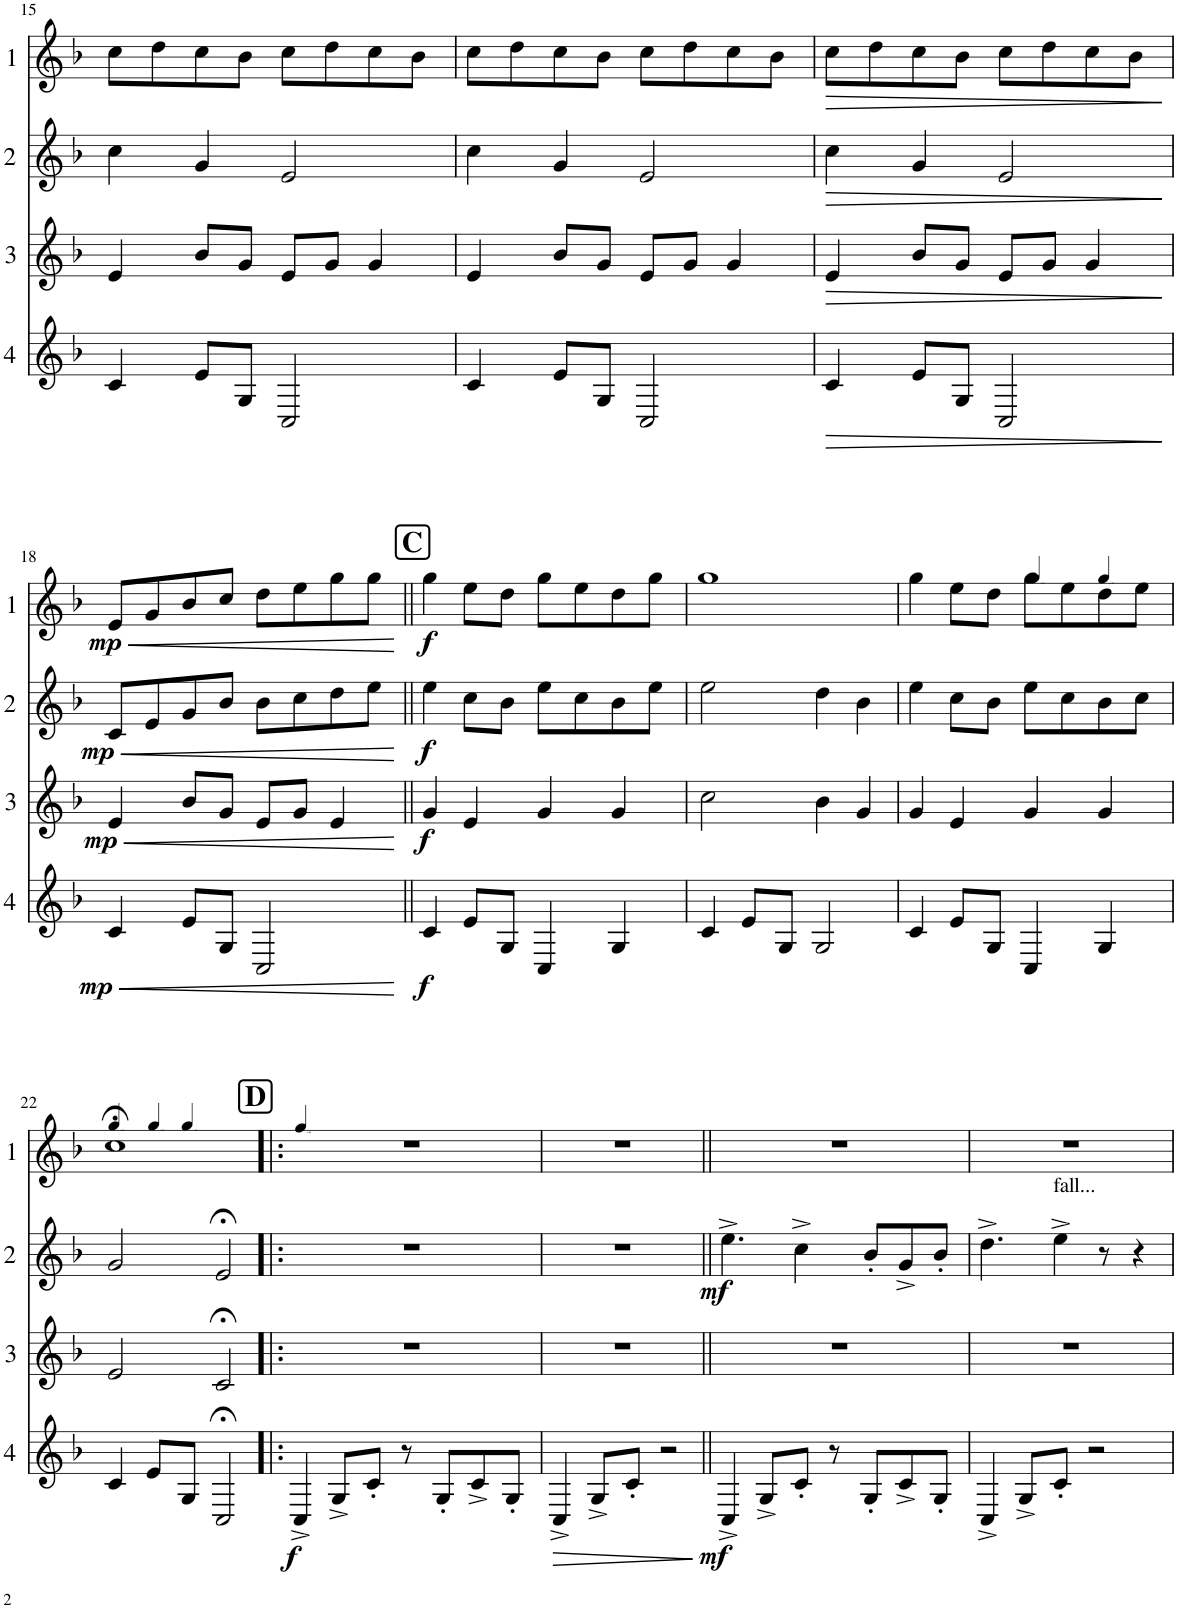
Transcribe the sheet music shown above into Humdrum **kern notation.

**kern	**dynam	**kern	**dynam	**kern	**dynam	**kern	**dynam
*part4	*part4	*part3	*part3	*part2	*part2	*part1	*part1
*staff4	*staff4	*staff3	*staff3	*staff2	*staff2	*staff1	*staff1
*I"Cor 4	*	*I"Cor 3	*	*I"Cor 2	*	*I"Cor 1	*
!!LO:PB:g=z
*clefG2	*	*clefG2	*	*clefG2	*	*clefG2	*
*Trd4c7	*	*Trd4c7	*	*Trd4c7	*	*Trd4c7	*
*k[b-]	*	*k[b-]	*	*k[b-]	*	*k[b-]	*
*M4/4	*	*M4/4	*	*M4/4	*	*M4/4	*
=15	=15	=15	=15	=15	=15	=15	=15
4c/	.	4e/	.	4cc\	.	8cc\L	.
.	.	.	.	.	.	8dd\	.
8e/L	.	8b-/L	.	4g/	.	8cc\	.
8G/J	.	8g/J	.	.	.	8b-\J	.
2C/	.	8e/L	.	2e/	.	8cc\L	.
.	.	8g/J	.	.	.	8dd\	.
.	.	4g/	.	.	.	8cc\	.
.	.	.	.	.	.	8b-\J	.
=16	=16	=16	=16	=16	=16	=16	=16
4c/	.	4e/	.	4cc\	.	8cc\L	.
.	.	.	.	.	.	8dd\	.
8e/L	.	8b-/L	.	4g/	.	8cc\	.
8G/J	.	8g/J	.	.	.	8b-\J	.
2C/	.	8e/L	.	2e/	.	8cc\L	.
.	.	8g/J	.	.	.	8dd\	.
.	.	4g/	.	.	.	8cc\	.
.	.	.	.	.	.	8b-\J	.
=17	=17	=17	=17	=17	=17	=17	=17
!	!LO:HP:b	!	!LO:HP:b	!	!LO:HP:b	!	!LO:HP:b
4c/	>	4e/	>	4cc\	>	8cc\L	>
.	.	.	.	.	.	8dd\	.
8e/L	.	8b-/L	.	4g/	.	8cc\	.
8G/J	.	8g/J	.	.	.	8b-\J	.
2C/	.	8e/L	.	2e/	.	8cc\L	.
.	.	8g/J	.	.	.	8dd\	.
.	.	4g/	.	.	.	8cc\	.
.	.	.	.	.	.	8b-\J	.
.	]	.	]	.	]	.	]
!!LO:LB:g=z
=18	=18	=18	=18	=18	=18	=18	=18
!	!LO:HP:b	!	!LO:HP:b	!	!LO:HP:b	!	!LO:HP:b
!	!LO:DY:n=1:b	!	!LO:DY:n=1:b	!	!LO:DY:n=1:b	!	!LO:DY:n=1:b
4c/	< mp	4e/	< mp	8c/L	< mp	8e/L	< mp
.	.	.	.	8e/	.	8g/	.
8e/L	.	8b-/L	.	8g/	.	8b-/	.
8G/J	.	8g/J	.	8b-/J	.	8cc/J	.
2C/	.	8e/L	.	8b-\L	.	8dd\L	.
.	.	8g/J	.	8cc\	.	8ee\	.
.	.	4e/	.	8dd\	.	8gg\	.
.	.	.	.	8ee\J	.	8gg\J	.
.	[	.	[	.	[	.	[
!!LO:REH:place=s1:a:B:cj:fs=14:t=C
=19||	=19||	=19||	=19||	=19||	=19||	=19||	=19||
!	!LO:DY:b	!	!LO:DY:b	!	!LO:DY:b	!	!LO:DY:b
4c/	f	4g/	f	4ee\	f	4gg\	f
8e/L	.	4e/	.	8cc\L	.	8ee\L	.
8G/J	.	.	.	8b-\J	.	8dd\J	.
4C/	.	4g/	.	8ee\L	.	8gg\L	.
.	.	.	.	8cc\	.	8ee\	.
4G/	.	4g/	.	8b-\	.	8dd\	.
.	.	.	.	8ee\J	.	8gg\J	.
=20	=20	=20	=20	=20	=20	=20	=20
4c/	.	2cc\	.	2ee\	.	1gg	.
8e/L	.	.	.	.	.	.	.
8G/J	.	.	.	.	.	.	.
2G/	.	4b-\	.	4dd\	.	.	.
.	.	4g/	.	4b-\	.	.	.
=21	=21	=21	=21	=21	=21	=21	=21
4c/	.	4g/	.	4ee\	.	4gg\	.
8e/L	.	4e/	.	8cc\L	.	8ee\L	.
8G/J	.	.	.	8b-\J	.	8dd\J	.
*	*	*	*	*	*	*MM76	*
4C/	.	4g/	.	8ee\L	.	8gg\L	.
.	.	.	.	8cc\	.	8ee\	.
*	*	*	*	*	*	*MM71	*
4G/	.	4g/	.	8b-\	.	8dd\	.
.	.	.	.	8cc\J	.	8ee\J	.
!!LO:LB:g=z
=22	=22	=22	=22	=22	=22	=22	=22
*	*	*	*	*	*	*MM65	*
*	*	*	*	*	*	*^	*
*	*	*	*	*	*	*	*^	*
4c/	.	2e/	.	2g/	.	1cc;<	4ryy	4.ryy	.
*	*	*	*	*	*	*MM58	*	*	*
8e/L	.	.	.	.	.	.	2.ryy	.	.
*	*	*	*	*	*	*MM50	*	*	*
8G/J	.	.	.	.	.	.	.	2ryy	.
2C;</	.	2c;</	.	2e;</	.	.	.	.	.
.	.	.	.	.	.	.	.	8ryy	.
*	*	*	*	*	*	*v	*v	*v	*
=23!|:	=23!|:	=23!|:	=23!|:	=23!|:	=23!|:	=23!|:	=23!|:
!!LO:REH:place=s1:a:B:cj:fs=14:t=D
*	*	*	*	*	*	*MM80	*
*	*	*	*	*	*	*^	*
*	*	*	*	*	*	*	*^	*
!	!LO:DY:b	!	!	!	!	!	!	!	!
*	*	*	*	*	*	*v	*v	*v	*
4C^/	f	1r	.	1r	.	1r	.
8G^/L	.	.	.	.	.	.	.
8c'/J	.	.	.	.	.	.	.
8r	.	.	.	.	.	.	.
8G'/L	.	.	.	.	.	.	.
8c^/	.	.	.	.	.	.	.
8G'/J	.	.	.	.	.	.	.
=24	=24	=24	=24	=24	=24	=24	=24
!	!LO:HP:b	!	!	!	!	!	!
4C^/	>	1r	.	1r	.	1r	.
8G^/L	.	.	.	.	.	.	.
8c'/J	.	.	.	.	.	.	.
2r	.	.	.	.	.	.	.
.	]	.	.	.	.	.	.
=25||	=25||	=25||	=25||	=25||	=25||	=25||	=25||
!	!LO:DY:b	!	!	!	!LO:DY:b	!	!
4C^/	mf	1r	.	4.ee^\	mf	1r	.
8G^/L	.	.	.	.	.	.	.
8c'/J	.	.	.	4cc^\	.	.	.
8r	.	.	.	.	.	.	.
8G'/L	.	.	.	8b-'/L	.	.	.
8c^/	.	.	.	8g^/	.	.	.
8G'/J	.	.	.	8b-'/J	.	.	.
=26	=26	=26	=26	=26	=26	=26	=26
4C^/	.	1r	.	4.dd^\	.	1r	.
8G^/L	.	.	.	.	.	.	.
!	!	!	!	!LO:TX:a:t=fall...	!	!	!
8c'/J	.	.	.	4ee^\	.	.	.
2r	.	.	.	.	.	.	.
.	.	.	.	8r	.	.	.
.	.	.	.	4r	.	.	.
=	=	=	=	=	=	=	=
*-	*-	*-	*-	*-	*-	*-	*-
